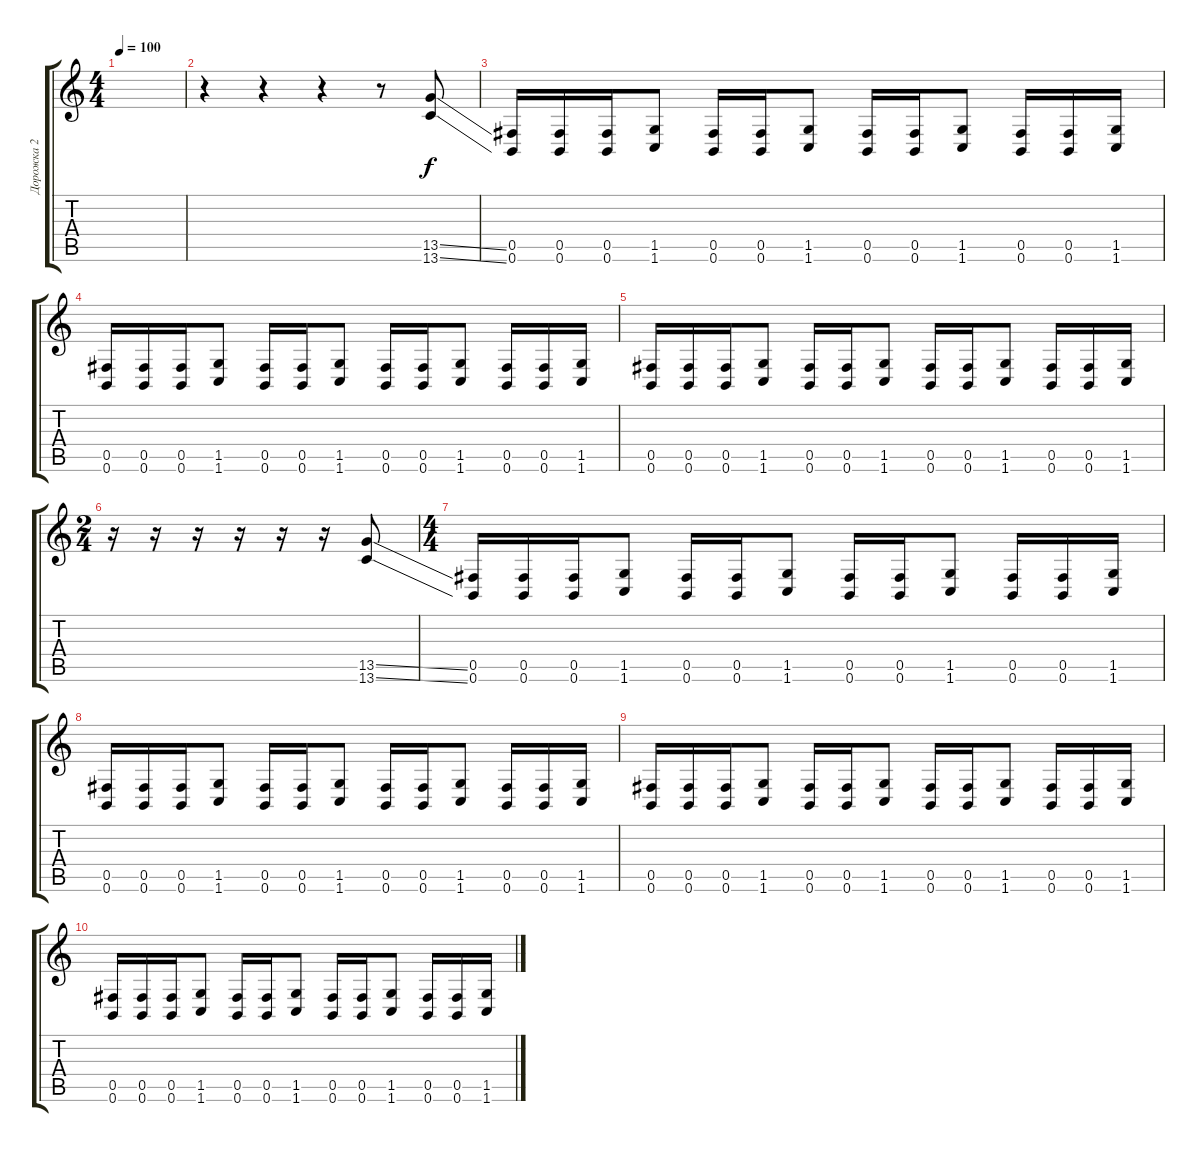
\track ("Дорожка 2" "Дорожка 2") {instrument distortionguitar}
\staff {score tabs}
\tuning (Db4 Ab3 E3 B2 Gb2 B1) {hide}
\ts (4 4)
\tempo 100
\clef g2
\ks c
|
r.4 r.4 r.4 r.8 (13.5{ss} 13.6{ss}).8 |
(0.5 0.6).16 (0.5 0.6).16 (0.5 0.6).16 (1.5 1.6).8 (0.5 0.6).16 (0.5 0.6).16 (1.5 1.6).8 (0.5 0.6).16 (0.5 0.6).16 (1.5 1.6).8 (0.5 0.6).16 (0.5 0.6).16 (1.5 1.6).16 |
(0.5 0.6).16 (0.5 0.6).16 (0.5 0.6).16 (1.5 1.6).8 (0.5 0.6).16 (0.5 0.6).16 (1.5 1.6).8 (0.5 0.6).16 (0.5 0.6).16 (1.5 1.6).8 (0.5 0.6).16 (0.5 0.6).16 (1.5 1.6).16 |
(0.5 0.6).16 (0.5 0.6).16 (0.5 0.6).16 (1.5 1.6).8 (0.5 0.6).16 (0.5 0.6).16 (1.5 1.6).8 (0.5 0.6).16 (0.5 0.6).16 (1.5 1.6).8 (0.5 0.6).16 (0.5 0.6).16 (1.5 1.6).16 |
\ts (2 4)
r.16 r.16 r.16 r.16 r.16 r.16 (13.5{ss} 13.6{ss}).8 |
\ts (4 4)
(0.5 0.6).16 (0.5 0.6).16 (0.5 0.6).16 (1.5 1.6).8 (0.5 0.6).16 (0.5 0.6).16 (1.5 1.6).8 (0.5 0.6).16 (0.5 0.6).16 (1.5 1.6).8 (0.5 0.6).16 (0.5 0.6).16 (1.5 1.6).16 |
(0.5 0.6).16 (0.5 0.6).16 (0.5 0.6).16 (1.5 1.6).8 (0.5 0.6).16 (0.5 0.6).16 (1.5 1.6).8 (0.5 0.6).16 (0.5 0.6).16 (1.5 1.6).8 (0.5 0.6).16 (0.5 0.6).16 (1.5 1.6).16 |
(0.5 0.6).16 (0.5 0.6).16 (0.5 0.6).16 (1.5 1.6).8 (0.5 0.6).16 (0.5 0.6).16 (1.5 1.6).8 (0.5 0.6).16 (0.5 0.6).16 (1.5 1.6).8 (0.5 0.6).16 (0.5 0.6).16 (1.5 1.6).16 |
(0.5 0.6).16 (0.5 0.6).16 (0.5 0.6).16 (1.5 1.6).8 (0.5 0.6).16 (0.5 0.6).16 (1.5 1.6).8 (0.5 0.6).16 (0.5 0.6).16 (1.5 1.6).8 (0.5 0.6).16 (0.5 0.6).16 (1.5 1.6).16
